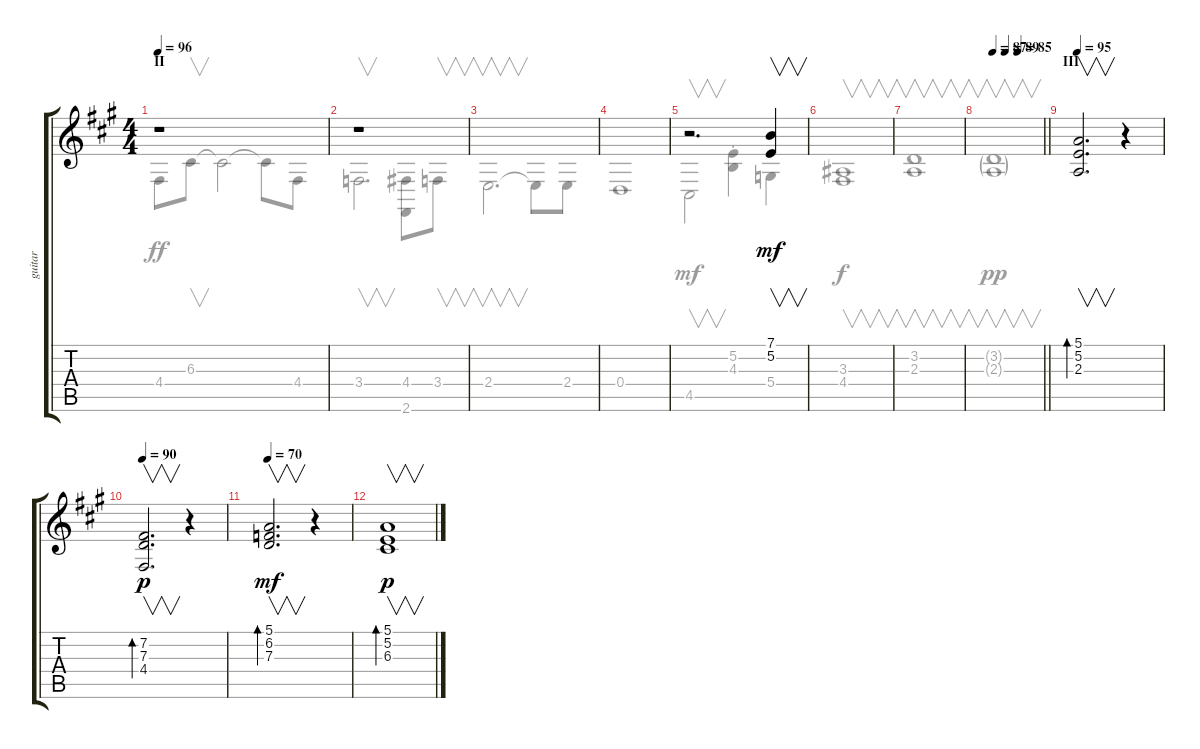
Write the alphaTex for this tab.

\track ("guitar" "guitar") {instrument pad5bowed}
\staff {score tabs}
\tuning (E4 B3 G3 D3 A2 E2) {hide}
\voice
\ts (4 4)
\section ("" "II")
\tempo 96
\clef g2
\ks a
r.1{dy fff volume 16 instrument pad5bowed} |
r.1 |
|
|
r.2{d} (7.1 5.2).4{v dy mf} |
|
|
\tempo (89 0.25)
\tempo (85 0.5)
\tempo 87
\barLineRight lightlight
|
\section ("" "III")
\tempo 95
(5.1 5.2 2.3).2{v d bd 240 instrument pad5bowed} r.4 |
\tempo 90
(7.2 7.3 4.4).2{v d bd 240 dy p} r.4 |
\tempo 70
(5.1 6.2 7.3).2{v d bd 240 dy mf} r.4 |
(5.1 5.2 6.3).1{v bd 240 dy p}
\voice
\clef g2
\ottava regular
\simile none
\ks a
4.4.8{dy ff} 6.3.8{v} 6.3{t}.2 6.3{t}.8 4.4.8 |
3.4.2{v d} (4.4 2.6).8 3.4.8{v} |
2.4.2{v d} 2.4{t}.8 2.4.8 |
0.4.1 |
4.5.2{v dy mf} (5.2{st} 4.3{st}).4 5.4.4 |
(3.3 4.4).1{v dy f} |
(3.2 2.3).1{v} |
\barLineRight lightlight
(3.2{g} 2.3{g}).1{v dy pp} |
|
|
|
